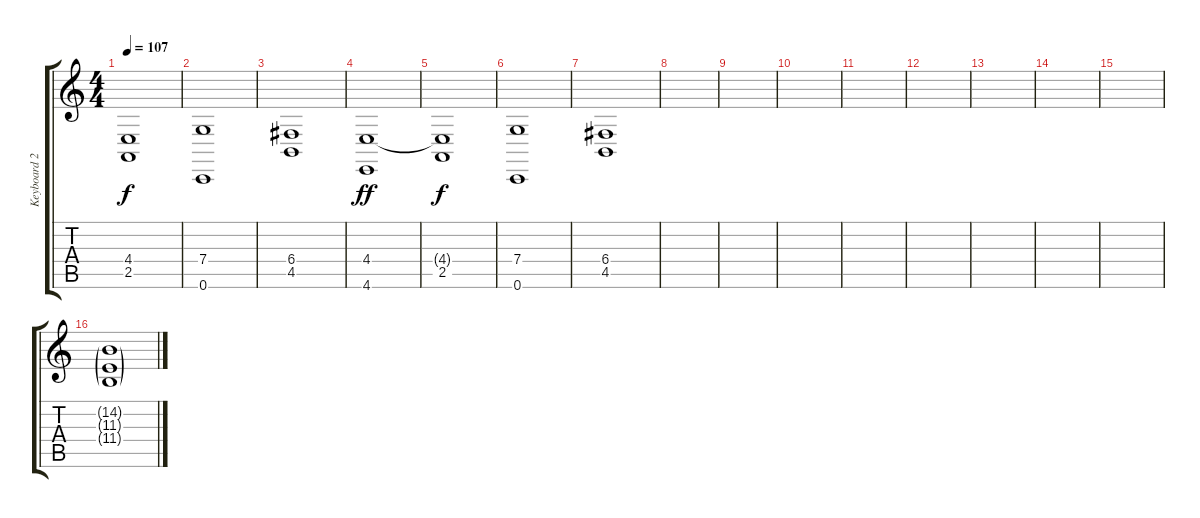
\track ("Keyboard 2" "Keyboard 2") {instrument synthstrings1}
\staff {score tabs}
\tuning (D4 A3 F3 C3 G2 C2) {hide}
\ts (4 4)
\tempo 107
\clef g2
\ks c
(4.4{t} 2.5).1{dy f} |
(7.4 0.6).1 |
(6.4 4.5).1 |
(4.4 4.6).1{dy ff} |
(4.4{t} 2.5).1{dy f} |
(7.4 0.6).1 |
(6.4 4.5).1 |
|
|
|
|
|
|
|
|
(14.2{g} 11.3{g} 11.4{g}).1
